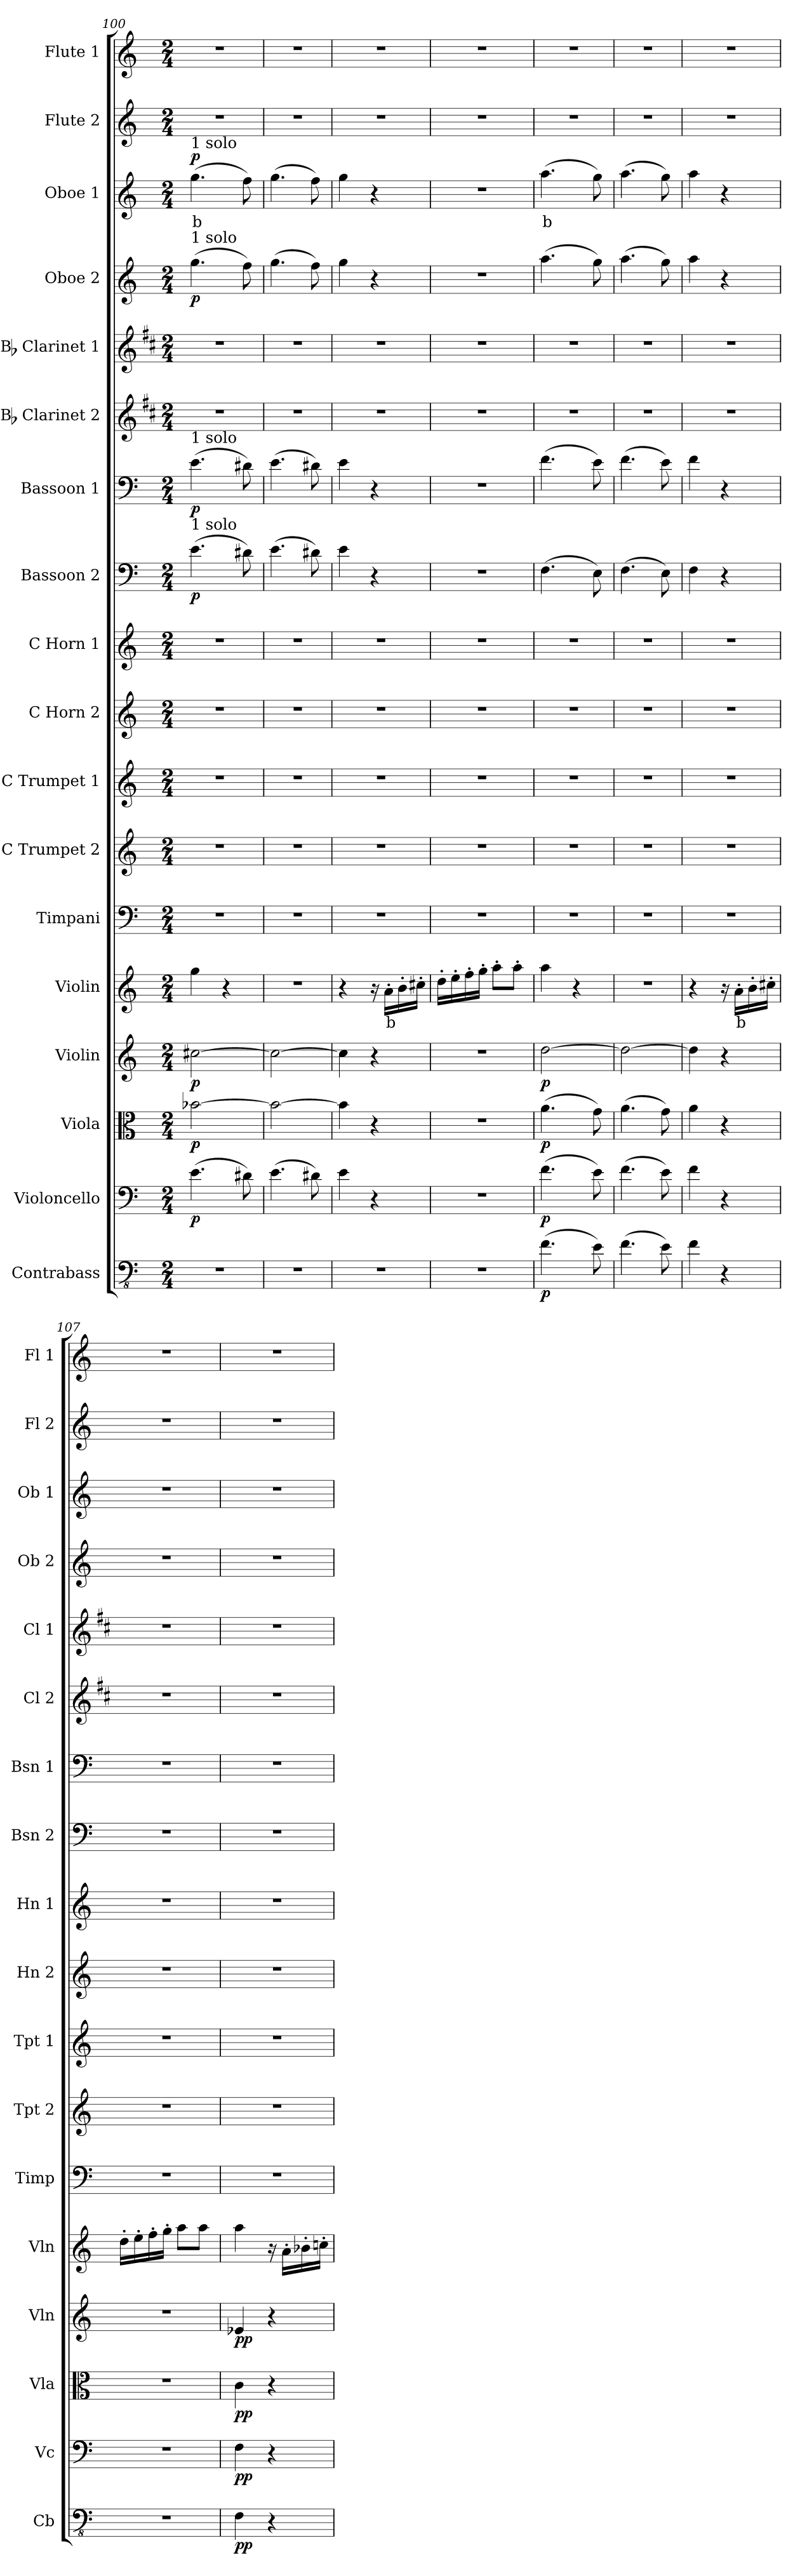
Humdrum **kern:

**kern	**dynam	**kern	**dynam	**kern	**dynam	**kern	**dynam	**kern	**text	**dynam	**kern	**kern	**kern	**kern	**kern	**kern	**dynam	**kern	**dynam	**kern	**kern	**kern	**dynam	**kern	**text	**dynam	**kern	**kern
*part18	*part18	*part17	*part17	*part16	*part16	*part15	*part15	*part14	*part14	*part14	*part13	*part12	*part11	*part10	*part9	*part8	*part8	*part7	*part7	*part6	*part5	*part4	*part4	*part3	*part3	*part3	*part2	*part1
*staff18	*staff18	*staff17	*staff17	*staff16	*staff16	*staff15	*staff15	*staff14	*staff14	*staff14	*staff13	*staff12	*staff11	*staff10	*staff9	*staff8	*staff8	*staff7	*staff7	*staff6	*staff5	*staff4	*staff4	*staff3	*staff3	*staff3	*staff2	*staff1
*I"Contrabass	*	*I"Violoncello	*	*I"Viola	*	*I"Violin	*	*I"Violin	*	*	*I"Timpani	*I"C Trumpet 2	*I"C Trumpet 1	*I"C Horn 2	*I"C Horn 1	*I"Bassoon 2	*	*I"Bassoon 1	*	*I"Bb Clarinet 2	*I"Bb Clarinet 1	*I"Oboe 2	*	*I"Oboe 1	*	*	*I"Flute 2	*I"Flute 1
*I'Cb	*	*I'Vc	*	*I'Vla	*	*I'Vln	*	*I'Vln	*	*	*I'Timp	*I'Tpt 2	*I'Tpt 1	*I'Hn 2	*I'Hn 1	*I'Bsn 2	*	*I'Bsn 1	*	*I'Cl 2	*I'Cl 1	*I'Ob 2	*	*I'Ob 1	*	*	*I'Fl 2	*I'Fl 1
*clefFv4	*	*clefF4	*	*clefC3	*	*clefG2	*	*clefG2	*	*	*clefF4	*clefG2	*clefG2	*clefG2	*clefG2	*clefF4	*	*clefF4	*	*clefG2	*clefG2	*clefG2	*	*clefG2	*	*	*clefG2	*clefG2
*	*	*	*	*	*	*	*	*	*	*	*	*	*	*ITrd7c12	*ITrd7c12	*	*	*	*	*ITrd1c2	*ITrd1c2	*	*	*	*	*	*	*
*k[]	*	*k[]	*	*k[]	*	*k[]	*	*k[]	*	*	*k[]	*k[]	*k[]	*k[]	*k[]	*k[]	*	*k[]	*	*k[]	*k[]	*k[]	*	*k[]	*	*	*k[]	*k[]
*M2/4	*	*M2/4	*	*M2/4	*	*M2/4	*	*M2/4	*	*	*M2/4	*M2/4	*M2/4	*M2/4	*M2/4	*M2/4	*	*M2/4	*	*M2/4	*M2/4	*M2/4	*	*M2/4	*	*	*M2/4	*M2/4
=100	=100	=100	=100	=100	=100	=100	=100	=100	=100	=100	=100	=100	=100	=100	=100	=100	=100	=100	=100	=100	=100	=100	=100	=100	=100	=100	=100	=100
!	!	!	!	!	!	!	!	!	!	!	!	!	!	!	!	!	!	!	!	!	!	!	!	!LO:TX:a:t=1 solo	!	!	!	!
!	!	!	!	!	!	!	!	!	!	!	!	!	!	!	!	!	!	!	!	!	!	!LO:TX:a:t=1 solo	!	!	!	!	!	!
!	!	!	!	!	!	!	!	!	!	!	!	!	!	!	!	!	!	!LO:TX:a:t=1 solo	!	!	!	!	!	!	!	!	!	!
!	!	!	!	!	!	!	!	!	!	!	!	!	!	!	!	!LO:TX:a:t=1 solo	!	!	!	!	!	!	!	!	!	!	!	!
!	!	!	!LO:DY:b	!	!LO:DY:b	!	!LO:DY:b	!	!	!	!	!	!	!	!	!	!LO:DY:b	!	!LO:DY:b	!	!	!	!LO:DY:b	!	!	!LO:DY:b	!	!
2r	.	(4.e	p	[2b-X	p	[2cc#X	p	4gg	.	.	2r	2r	2r	2r	2r	(4.e	p	(4.e	p	2r	2r	(4.gg	p	(4.gg	b	p	2r	2r
.	.	.	.	.	.	.	.	4r	.	.	.	.	.	.	.	.	.	.	.	.	.	.	.	.	.	.	.	.
.	.	8d#X)	.	.	.	.	.	.	.	.	.	.	.	.	.	8d#X)	.	8d#X)	.	.	.	8ff)	.	8ff)	.	.	.	.
=101	=101	=101	=101	=101	=101	=101	=101	=101	=101	=101	=101	=101	=101	=101	=101	=101	=101	=101	=101	=101	=101	=101	=101	=101	=101	=101	=101	=101
2r	.	(4.e	.	2b-_	.	2cc#_	.	2r	.	.	2r	2r	2r	2r	2r	(4.e	.	(4.e	.	2r	2r	(4.gg	.	(4.gg	.	.	2r	2r
.	.	8d#X)	.	.	.	.	.	.	.	.	.	.	.	.	.	8d#X)	.	8d#X)	.	.	.	8ff)	.	8ff)	.	.	.	.
=102	=102	=102	=102	=102	=102	=102	=102	=102	=102	=102	=102	=102	=102	=102	=102	=102	=102	=102	=102	=102	=102	=102	=102	=102	=102	=102	=102	=102
2r	.	4e	.	4b-]	.	4cc#]	.	4r	.	.	2r	2r	2r	2r	2r	4e	.	4e	.	2r	2r	4gg	.	4gg	.	.	2r	2r
.	.	4r	.	4r	.	4r	.	16r	.	.	.	.	.	.	.	4r	.	4r	.	.	.	4r	.	4r	.	.	.	.
!	!	!	!	!	!	!	!	!	!	!LO:DY:b	!	!	!	!	!	!	!	!	!	!	!	!	!	!	!	!	!	!
!	!	!	!	!	!	!	!	!	!	!LO:DY:n=1:b	!	!	!	!	!	!	!	!	!	!	!	!	!	!	!	!	!	!
.	.	.	.	.	.	.	.	16a'LL	b	p mf	.	.	.	.	.	.	.	.	.	.	.	.	.	.	.	.	.	.
.	.	.	.	.	.	.	.	16b'	.	.	.	.	.	.	.	.	.	.	.	.	.	.	.	.	.	.	.	.
.	.	.	.	.	.	.	.	16cc#X'JJ	.	.	.	.	.	.	.	.	.	.	.	.	.	.	.	.	.	.	.	.
=103	=103	=103	=103	=103	=103	=103	=103	=103	=103	=103	=103	=103	=103	=103	=103	=103	=103	=103	=103	=103	=103	=103	=103	=103	=103	=103	=103	=103
2r	.	2r	.	2r	.	2r	.	16dd'LL	.	.	2r	2r	2r	2r	2r	2r	.	2r	.	2r	2r	2r	.	2r	.	.	2r	2r
.	.	.	.	.	.	.	.	16ee'	.	.	.	.	.	.	.	.	.	.	.	.	.	.	.	.	.	.	.	.
.	.	.	.	.	.	.	.	16ff'	.	.	.	.	.	.	.	.	.	.	.	.	.	.	.	.	.	.	.	.
.	.	.	.	.	.	.	.	16gg'JJ	.	.	.	.	.	.	.	.	.	.	.	.	.	.	.	.	.	.	.	.
.	.	.	.	.	.	.	.	8aa'L	.	.	.	.	.	.	.	.	.	.	.	.	.	.	.	.	.	.	.	.
.	.	.	.	.	.	.	.	8aa'J	.	.	.	.	.	.	.	.	.	.	.	.	.	.	.	.	.	.	.	.
=104	=104	=104	=104	=104	=104	=104	=104	=104	=104	=104	=104	=104	=104	=104	=104	=104	=104	=104	=104	=104	=104	=104	=104	=104	=104	=104	=104	=104
!	!LO:DY:b	!	!LO:DY:b	!	!LO:DY:b	!	!LO:DY:b	!	!	!	!	!	!	!	!	!	!	!	!	!	!	!	!	!	!	!	!	!
(4.F	p	(4.f	p	(4.a	p	[2dd	p	4aa	.	.	2r	2r	2r	2r	2r	(4.F\	.	(4.f\	.	2r	2r	(4.aa	.	(4.aa	b	.	2r	2r
.	.	.	.	.	.	.	.	4r	.	.	.	.	.	.	.	.	.	.	.	.	.	.	.	.	.	.	.	.
8E)	.	8e)	.	8g)	.	.	.	.	.	.	.	.	.	.	.	8E\)	.	8e\)	.	.	.	8gg)	.	8gg)	.	.	.	.
=105	=105	=105	=105	=105	=105	=105	=105	=105	=105	=105	=105	=105	=105	=105	=105	=105	=105	=105	=105	=105	=105	=105	=105	=105	=105	=105	=105	=105
(4.F	.	(4.f	.	(4.a	.	2dd_	.	2r	.	.	2r	2r	2r	2r	2r	(4.F\	.	(4.f\	.	2r	2r	(4.aa	.	(4.aa	.	.	2r	2r
8E)	.	8e)	.	8g)	.	.	.	.	.	.	.	.	.	.	.	8E\)	.	8e\)	.	.	.	8gg)	.	8gg)	.	.	.	.
=106	=106	=106	=106	=106	=106	=106	=106	=106	=106	=106	=106	=106	=106	=106	=106	=106	=106	=106	=106	=106	=106	=106	=106	=106	=106	=106	=106	=106
4F	.	4f	.	4a	.	4dd]	.	4r	.	.	2r	2r	2r	2r	2r	4F\	.	4f\	.	2r	2r	4aa	.	4aa	.	.	2r	2r
4r	.	4r	.	4r	.	4r	.	16r	.	.	.	.	.	.	.	4r	.	4r	.	.	.	4r	.	4r	.	.	.	.
.	.	.	.	.	.	.	.	16a'LL	b	.	.	.	.	.	.	.	.	.	.	.	.	.	.	.	.	.	.	.
.	.	.	.	.	.	.	.	16b'	.	.	.	.	.	.	.	.	.	.	.	.	.	.	.	.	.	.	.	.
.	.	.	.	.	.	.	.	16cc#X'JJ	.	.	.	.	.	.	.	.	.	.	.	.	.	.	.	.	.	.	.	.
=107	=107	=107	=107	=107	=107	=107	=107	=107	=107	=107	=107	=107	=107	=107	=107	=107	=107	=107	=107	=107	=107	=107	=107	=107	=107	=107	=107	=107
2r	.	2r	.	2r	.	2r	.	16dd'LL	.	.	2r	2r	2r	2r	2r	2r	.	2r	.	2r	2r	2r	.	2r	.	.	2r	2r
.	.	.	.	.	.	.	.	16ee'	.	.	.	.	.	.	.	.	.	.	.	.	.	.	.	.	.	.	.	.
.	.	.	.	.	.	.	.	16ff'	.	.	.	.	.	.	.	.	.	.	.	.	.	.	.	.	.	.	.	.
.	.	.	.	.	.	.	.	16gg'JJ	.	.	.	.	.	.	.	.	.	.	.	.	.	.	.	.	.	.	.	.
.	.	.	.	.	.	.	.	8aaL	.	.	.	.	.	.	.	.	.	.	.	.	.	.	.	.	.	.	.	.
.	.	.	.	.	.	.	.	8aaJ	.	.	.	.	.	.	.	.	.	.	.	.	.	.	.	.	.	.	.	.
=108	=108	=108	=108	=108	=108	=108	=108	=108	=108	=108	=108	=108	=108	=108	=108	=108	=108	=108	=108	=108	=108	=108	=108	=108	=108	=108	=108	=108
!	!LO:DY:b	!	!LO:DY:b	!	!LO:DY:b	!	!LO:DY:b	!	!	!	!	!	!	!	!	!	!	!	!	!	!	!	!	!	!	!	!	!
4FF	pp	4F	pp	4c	pp	4e-X	pp	4aa	.	.	2r	2r	2r	2r	2r	2r	.	2r	.	2r	2r	2r	.	2r	.	.	2r	2r
4r	.	4r	.	4r	.	4r	.	16r	.	.	.	.	.	.	.	.	.	.	.	.	.	.	.	.	.	.	.	.
!	!	!	!	!	!	!	!	!	!	!LO:DY:b	!	!	!	!	!	!	!	!	!	!	!	!	!	!	!	!	!	!
!	!	!	!	!	!	!	!	!	!	!LO:DY:n=1:b	!	!	!	!	!	!	!	!	!	!	!	!	!	!	!	!	!	!
.	.	.	.	.	.	.	.	16a'LL	.	pp mp	.	.	.	.	.	.	.	.	.	.	.	.	.	.	.	.	.	.
.	.	.	.	.	.	.	.	16b-X'	.	.	.	.	.	.	.	.	.	.	.	.	.	.	.	.	.	.	.	.
.	.	.	.	.	.	.	.	16ccn'JJ	.	.	.	.	.	.	.	.	.	.	.	.	.	.	.	.	.	.	.	.
=	=	=	=	=	=	=	=	=	=	=	=	=	=	=	=	=	=	=	=	=	=	=	=	=	=	=	=	=
*-	*-	*-	*-	*-	*-	*-	*-	*-	*-	*-	*-	*-	*-	*-	*-	*-	*-	*-	*-	*-	*-	*-	*-	*-	*-	*-	*-	*-
